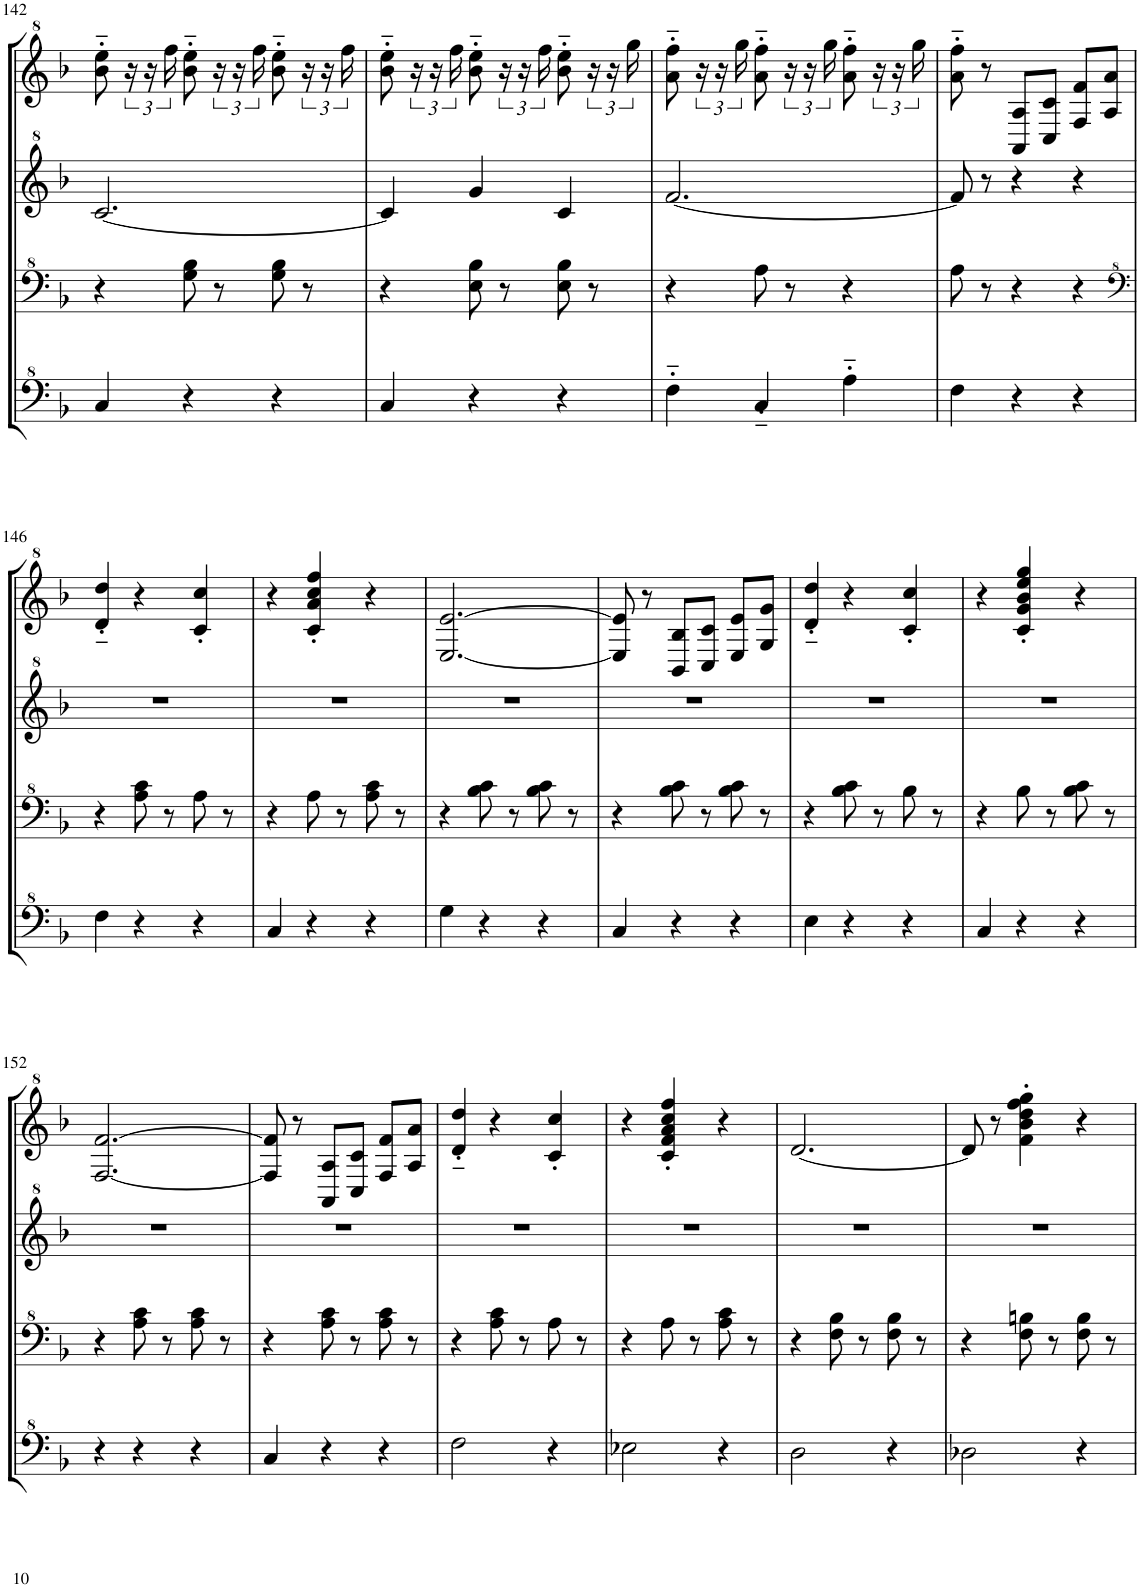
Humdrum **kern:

**kern	**kern	**kern	**kern
*part1	*part1	*part1	*part1
*staff4	*staff3	*staff2	*staff1
*I"Model III	*	*	*
!!LO:PB:g=z
*clefF^4	*clefF^4	*clefG^2	*clefG^2
*k[b-]	*k[b-]	*k[b-]	*k[b-]
*M3/4	*M3/4	*M3/4	*M3/4
=142	=142	=142	=142
4c/	4r	[2.cc/	8bb-\'~ 8eee\'~
.	.	.	24r
.	.	.	24r
.	.	.	24fff\
4r	8g\ 8b-\	.	8bb-\'~ 8eee\'~
.	8r	.	24r
.	.	.	24r
.	.	.	24fff\
4r	8g\ 8b-\	.	8bb-\'~ 8eee\'~
.	8r	.	24r
.	.	.	24r
.	.	.	24fff\
=143	=143	=143	=143
4c/	4r	4cc/]	8bb-\'~ 8eee\'~
.	.	.	24r
.	.	.	24r
.	.	.	24fff\
4r	8e\ 8b-\	4gg/	8bb-\'~ 8eee\'~
.	8r	.	24r
.	.	.	24r
.	.	.	24fff\
4r	8e\ 8b-\	4cc/	8bb-\'~ 8eee\'~
.	8r	.	24r
.	.	.	24r
.	.	.	24ggg\
=144	=144	=144	=144
4f'~\	4r	[2.ff/	8aa\'~ 8fff\'~
.	.	.	24r
.	.	.	24r
.	.	.	24ggg\
4c'~/	8a\	.	8aa\'~ 8fff\'~
.	8r	.	24r
.	.	.	24r
.	.	.	24ggg\
4a'~\	4r	.	8aa\'~ 8fff\'~
.	.	.	24r
.	.	.	24r
.	.	.	24ggg\
=145	=145	=145	=145
4f\	8a\	8ff/]	8aa\'~ 8fff\'~
.	8r	8r	8r
4r	4r	4r	8A/ 8a/L
.	.	.	8c/ 8cc/J
4r	4r	4r	8f/ 8ff/L
.	.	.	8a/ 8aa/J
!!LO:LB:g=z
=146	=146	=146	=146
*	*clefF^4	*	*
4f\	4r	2.r	4dd/'~ 4ddd/'~
4r	8a\ 8cc\	.	4r
.	8r	.	.
4r	8a\	.	4cc/' 4ccc/'
.	8r	.	.
=147	=147	=147	=147
4c/	4r	2.r	4r
4r	8a\	.	4cc/' 4aa/' 4ccc/' 4fff/'
.	8r	.	.
4r	8a\ 8cc\	.	4r
.	8r	.	.
=148	=148	=148	=148
4g\	4r	2.r	[2.e/ [2.ee/
4r	8b-\ 8cc\	.	.
.	8r	.	.
4r	8b-\ 8cc\	.	.
.	8r	.	.
=149	=149	=149	=149
4c/	4r	2.r	8e/] 8ee/]
.	.	.	8r
4r	8b-\ 8cc\	.	8B-/ 8b-/L
.	8r	.	8c/ 8cc/J
4r	8b-\ 8cc\	.	8e/ 8ee/L
.	8r	.	8g/ 8gg/J
=150	=150	=150	=150
4e\	4r	2.r	4dd/'~ 4ddd/'~
4r	8b-\ 8cc\	.	4r
.	8r	.	.
4r	8b-\	.	4cc/' 4ccc/'
.	8r	.	.
=151	=151	=151	=151
4c/	4r	2.r	4r
4r	8b-\	.	4cc/' 4gg/' 4bb-/' 4eee/' 4ggg/'
.	8r	.	.
4r	8b-\ 8cc\	.	4r
.	8r	.	.
!!LO:LB:g=z
=152	=152	=152	=152
4r	4r	2.r	[2.f/ [2.ff/
4r	8a\ 8cc\	.	.
.	8r	.	.
4r	8a\ 8cc\	.	.
.	8r	.	.
=153	=153	=153	=153
4c/	4r	2.r	8f/] 8ff/]
.	.	.	8r
4r	8a\ 8cc\	.	8A/ 8a/L
.	8r	.	8c/ 8cc/J
4r	8a\ 8cc\	.	8f/ 8ff/L
.	8r	.	8a/ 8aa/J
=154	=154	=154	=154
2f\	4r	2.r	4dd/'~ 4ddd/'~
.	8a\ 8cc\	.	4r
.	8r	.	.
4r	8a\	.	4cc/' 4ccc/'
.	8r	.	.
=155	=155	=155	=155
2e-X\	4r	2.r	4r
.	8a\	.	4cc/' 4ff/' 4aa/' 4ccc/' 4fff/'
.	8r	.	.
4r	8a\ 8cc\	.	4r
.	8r	.	.
=156	=156	=156	=156
2d\	4r	2.r	[2.dd/
.	8f\ 8b-\	.	.
.	8r	.	.
4r	8f\ 8b-\	.	.
.	8r	.	.
=157	=157	=157	=157
2d-X\	4r	2.r	8dd/]
.	.	.	8r
.	8f\ 8bn\	.	4ff\' 4bb-\' 4ddd\' 4fff\' 4ggg\'
.	8r	.	.
4r	8f\ 8b\	.	4r
.	8r	.	.
=	=	=	=
*-	*-	*-	*-
